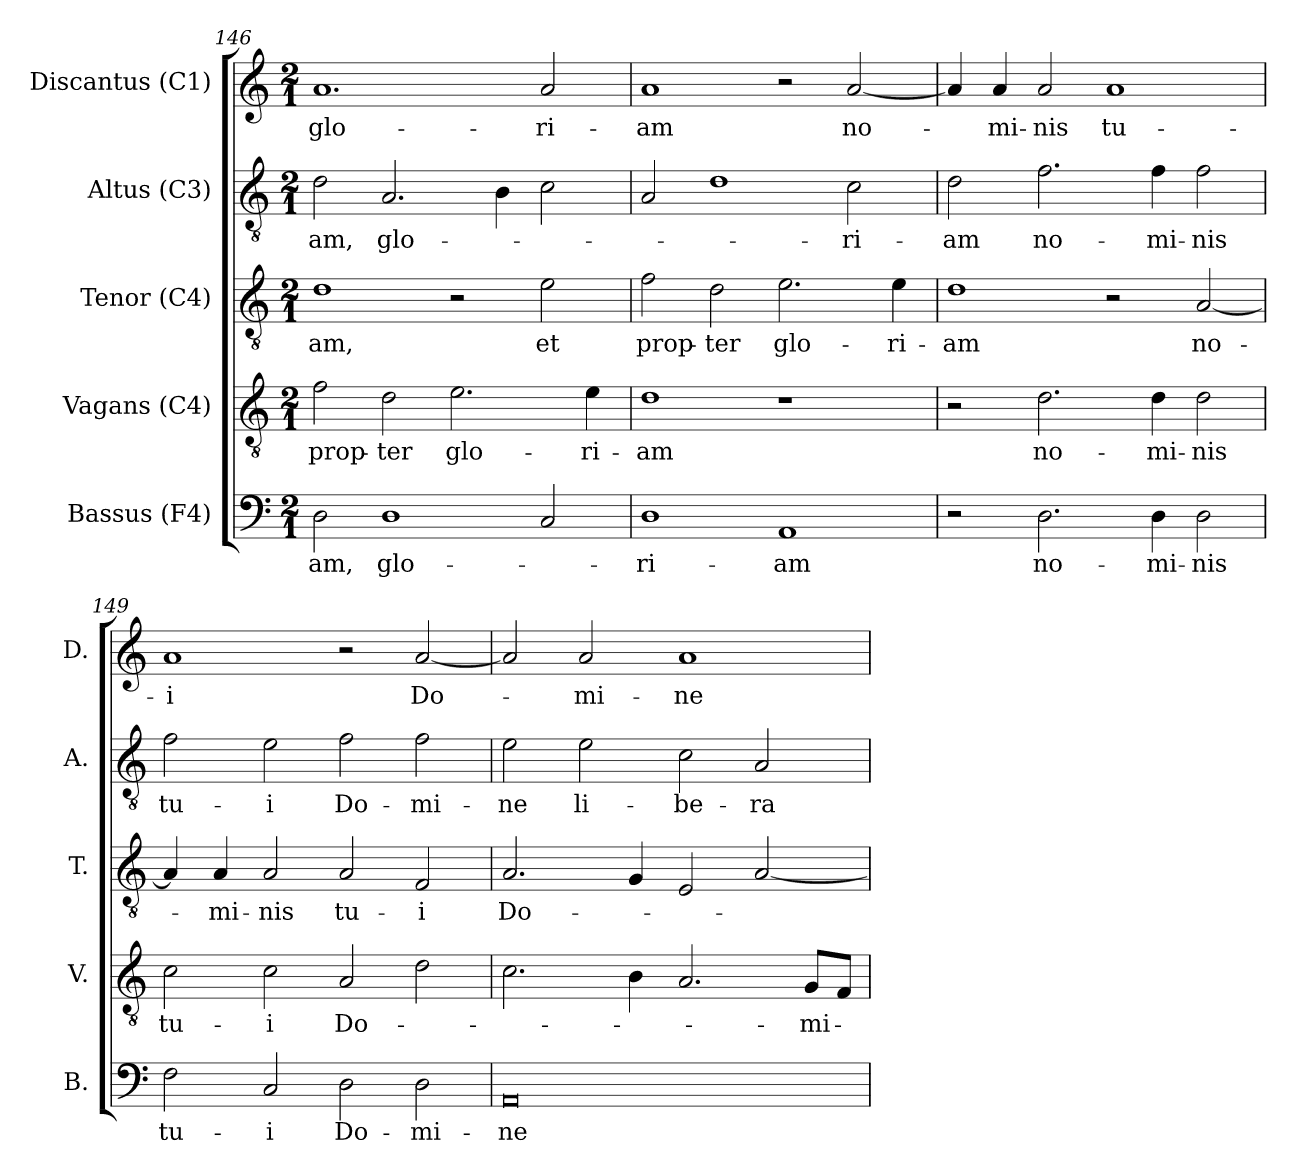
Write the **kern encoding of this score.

**kern	**text	**kern	**text	**kern	**text	**kern	**text	**kern	**text
*part5	*part5	*part4	*part4	*part3	*part3	*part2	*part2	*part1	*part1
*staff5	*staff5	*staff4	*staff4	*staff3	*staff3	*staff2	*staff2	*staff1	*staff1
*I"Bassus (F4)	*	*I"Vagans (C4)	*	*I"Tenor (C4)	*	*I"Altus (C3)	*	*I"Discantus (C1)	*
*I'B.	*	*I'V.	*	*I'T.	*	*I'A.	*	*I'D.	*
*clefF4	*	*clefGv2	*	*clefGv2	*	*clefGv2	*	*clefG2	*
*	*	*ITrd7c12	*	*ITrd7c12	*	*ITrd7c12	*	*	*
*k[]	*	*k[]	*	*k[]	*	*k[]	*	*k[]	*
*C:	*	*C:	*	*C:	*	*C:	*	*C:	*
*M2/1	*	*M2/1	*	*M2/1	*	*M2/1	*	*M2/1	*
=146	=146	=146	=146	=146	=146	=146	=146	=146	=146
!	!LO:LY:b:color=#000000	!	!	!	!	!	!	!	!
!	!	!	!LO:LY:b:color=#000000	!	!	!	!	!	!
!	!	!	!	!	!LO:LY:b:color=#000000	!	!	!	!
!	!	!	!	!	!	!	!LO:LY:b:color=#000000	!	!
!	!	!	!	!	!	!	!	!	!LO:LY:b:color=#000000
2Di\	-am,	2Fi\	prop-	1Di	-am,	2Di\	-am,	1.ai	glo-
!	!LO:LY:b:color=#000000	!	!	!	!	!	!	!	!
!	!	!	!LO:LY:b:color=#000000	!	!	!	!	!	!
!	!	!	!	!	!	!	!LO:LY:b:color=#000000	!	!
1Di	glo-	2Di\	-ter	.	.	2.AAi/	glo-	.	.
!	!	!	!LO:LY:b:color=#000000	!	!	!	!	!	!
.	.	2.Ei\	glo-	2r	.	.	.	.	.
.	.	.	.	.	.	4BBi\	.	.	.
!	!	!	!	!	!LO:LY:b:color=#000000	!	!	!	!
!	!	!	!	!	!	!	!	!	!LO:LY:b:color=#000000
2Ci/	.	.	.	2Ei\	et	2Ci\	.	2ai/	-ri-
!	!	!	!LO:LY:b:color=#000000	!	!	!	!	!	!
.	.	4Ei\	-ri-	.	.	.	.	.	.
=147	=147	=147	=147	=147	=147	=147	=147	=147	=147
!	!LO:LY:b:color=#000000	!	!	!	!	!	!	!	!
!	!	!	!LO:LY:b:color=#000000	!	!	!	!	!	!
!	!	!	!	!	!LO:LY:b:color=#000000	!	!	!	!
!	!	!	!	!	!	!	!	!	!LO:LY:b:color=#000000
1Di	-ri-	1Di	-am	2Fi\	prop-	2AAi/	.	1ai	-am
!	!	!	!	!	!LO:LY:b:color=#000000	!	!	!	!
.	.	.	.	2Di\	-ter	1Di	.	.	.
!	!LO:LY:b:color=#000000	!	!	!	!	!	!	!	!
!	!	!	!	!	!LO:LY:b:color=#000000	!	!	!	!
1AAi	-am	1r	.	2.Ei\	glo-	.	.	2r	.
!	!	!	!	!	!	!	!LO:LY:b:color=#000000	!	!
!	!	!	!	!	!	!	!	!	!LO:LY:b:color=#000000
.	.	.	.	.	.	2Ci\	-ri-	[2ai/	no-
!	!	!	!	!	!LO:LY:b:color=#000000	!	!	!	!
.	.	.	.	4Ei\	-ri-	.	.	.	.
=148	=148	=148	=148	=148	=148	=148	=148	=148	=148
!	!	!	!	!	!LO:LY:b:color=#000000	!	!	!	!
!	!	!	!	!	!	!	!LO:LY:b:color=#000000	!	!
2r	.	2r	.	1Di	-am	2Di\	-am	4ai/]	.
!	!	!	!	!	!	!	!	!	!LO:LY:b:color=#000000
.	.	.	.	.	.	.	.	4ai/	-mi-
!	!LO:LY:b:color=#000000	!	!	!	!	!	!	!	!
!	!	!	!LO:LY:b:color=#000000	!	!	!	!	!	!
!	!	!	!	!	!	!	!LO:LY:b:color=#000000	!	!
!	!	!	!	!	!	!	!	!	!LO:LY:b:color=#000000
2.Di\	no-	2.Di\	no-	.	.	2.Fi\	no-	2ai/	-nis
!	!	!	!	!	!	!	!	!	!LO:LY:b:color=#000000
.	.	.	.	2r	.	.	.	1ai	tu-
!	!LO:LY:b:color=#000000	!	!	!	!	!	!	!	!
!	!	!	!LO:LY:b:color=#000000	!	!	!	!	!	!
!	!	!	!	!	!	!	!LO:LY:b:color=#000000	!	!
4Di\	-mi-	4Di\	-mi-	.	.	4Fi\	-mi-	.	.
!	!LO:LY:b:color=#000000	!	!	!	!	!	!	!	!
!	!	!	!LO:LY:b:color=#000000	!	!	!	!	!	!
!	!	!	!	!	!LO:LY:b:color=#000000	!	!	!	!
!	!	!	!	!	!	!	!LO:LY:b:color=#000000	!	!
2Di\	-nis	2Di\	-nis	[2AAi/	no-	2Fi\	-nis	.	.
!!LO:PB:g=z
=149	=149	=149	=149	=149	=149	=149	=149	=149	=149
!	!LO:LY:b:color=#000000	!	!	!	!	!	!	!	!
!	!	!	!LO:LY:b:color=#000000	!	!	!	!	!	!
!	!	!	!	!	!	!	!LO:LY:b:color=#000000	!	!
!	!	!	!	!	!	!	!	!	!LO:LY:b:color=#000000
2Fi\	tu-	2Ci\	tu-	4AAi/]	.	2Fi\	tu-	1ai	-i
!	!	!	!	!	!LO:LY:b:color=#000000	!	!	!	!
.	.	.	.	4AAi/	-mi-	.	.	.	.
!	!LO:LY:b:color=#000000	!	!	!	!	!	!	!	!
!	!	!	!LO:LY:b:color=#000000	!	!	!	!	!	!
!	!	!	!	!	!LO:LY:b:color=#000000	!	!	!	!
!	!	!	!	!	!	!	!LO:LY:b:color=#000000	!	!
2Ci/	-i	2Ci\	-i	2AAi/	-nis	2Ei\	-i	.	.
!	!LO:LY:b:color=#000000	!	!	!	!	!	!	!	!
!	!	!	!LO:LY:b:color=#000000	!	!	!	!	!	!
!	!	!	!	!	!LO:LY:b:color=#000000	!	!	!	!
!	!	!	!	!	!	!	!LO:LY:b:color=#000000	!	!
2Di\	Do-	2AAi/	Do-	2AAi/	tu-	2Fi\	Do-	2r	.
!	!LO:LY:b:color=#000000	!	!	!	!	!	!	!	!
!	!	!	!	!	!LO:LY:b:color=#000000	!	!	!	!
!	!	!	!	!	!	!	!LO:LY:b:color=#000000	!	!
!	!	!	!	!	!	!	!	!	!LO:LY:b:color=#000000
2Di\	-mi-	2Di\	.	2FFi/	-i	2Fi\	-mi-	[2ai/	Do-
=150	=150	=150	=150	=150	=150	=150	=150	=150	=150
!	!LO:LY:b:color=#000000	!	!	!	!	!	!	!	!
!	!	!	!	!	!LO:LY:b:color=#000000	!	!	!	!
!	!	!	!	!	!	!	!LO:LY:b:color=#000000	!	!
0AAi	-ne	2.Ci\	.	2.AAi/	Do-	2Ei\	-ne	2ai/]	.
!	!	!	!	!	!	!	!LO:LY:b:color=#000000	!	!
!	!	!	!	!	!	!	!	!	!LO:LY:b:color=#000000
.	.	.	.	.	.	2Ei\	li-	2ai/	-mi-
.	.	4BBi\	.	4GGi/	.	.	.	.	.
!	!	!	!	!	!	!	!LO:LY:b:color=#000000	!	!
!	!	!	!	!	!	!	!	!	!LO:LY:b:color=#000000
.	.	2.AAi/	.	2EEi/	.	2Ci\	-be-	1ai	-ne
!	!	!	!	!	!	!	!LO:LY:b:color=#000000	!	!
.	.	.	.	[2AAi/	.	2AAi/	-ra	.	.
!	!	!	!LO:LY:b:color=#000000	!	!	!	!	!	!
.	.	8GGi/L	-mi-	.	.	.	.	.	.
.	.	8FFi/J	.	.	.	.	.	.	.
=	=	=	=	=	=	=	=	=	=
*-	*-	*-	*-	*-	*-	*-	*-	*-	*-
